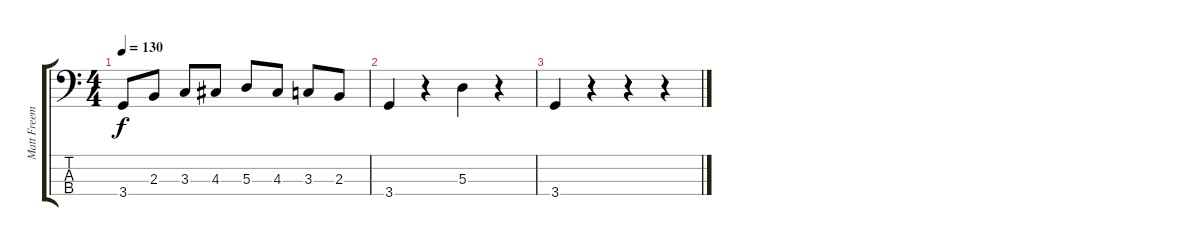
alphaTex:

\track ("Matt Freeman" "Matt Freem") {instrument electricbasspick}
\staff {score tabs}
\tuning (G2 D2 A1 E1) {hide}
\ts (4 4)
\tempo 130
\clef f4
\ks c
3.4.8{dy f} 2.3.8 3.3.8 4.3.8 5.3.8 4.3.8 3.3.8 2.3.8 |
3.4.4 r.4 5.3.4 r.4 |
3.4.4 r.4 r.4 r.4
